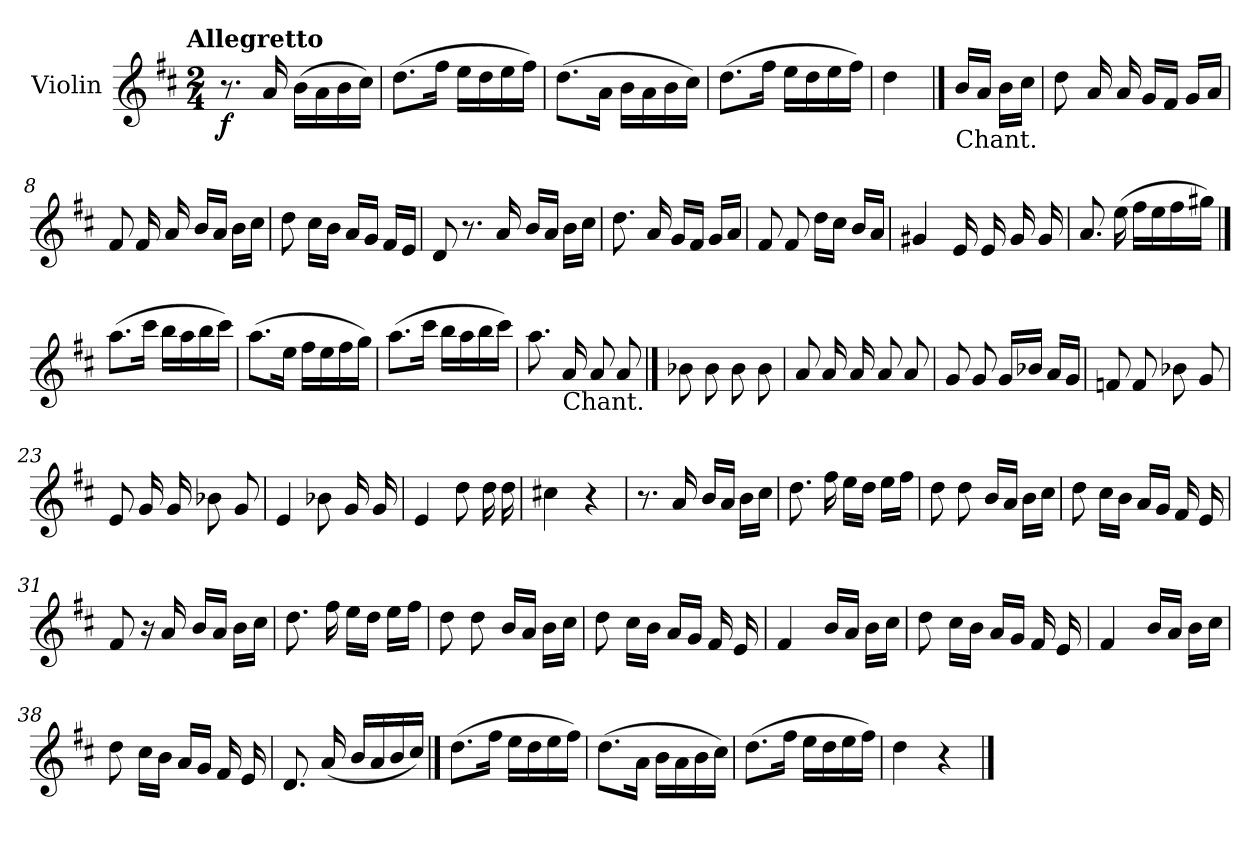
**kern	**dynam
*part1	*part1
*staff1	*staff1
*I"Violin	*
*I'Vln.	*
*clefG2	*
*k[f#c#]	*
!!LO:TX:omd:t=Allegretto
*M2/4	*
*MM116	*
=1	=1
!	!LO:DY:b
8.r	f
16a/	.
(>16b\LL	.
16a\	.
16b\	.
16cc#\JJ)	.
=2	=2
(>8.dd\L	.
16ff#\Jk	.
16ee\LL	.
16dd\	.
16ee\	.
16ff#\JJ)	.
=3	=3
(>8.dd\L	.
16a\Jk	.
16b\LL	.
16a\	.
16b\	.
16cc#\JJ)	.
=4	=4
(>8.dd\L	.
16ff#\Jk	.
16ee\LL	.
16dd\	.
16ee\	.
16ff#\JJ)	.
=5	=5
4dd\	.
==6	==6
!LO:TX:b:t=Chant.	!
16b/LL	.
16a/JJ	.
16b\LL	.
16cc#\JJ	.
!!LO:LB:g=z
=7	=7
8dd\	.
16a/	.
16a/	.
16g/LL	.
16f#/JJ	.
16g/LL	.
16a/JJ	.
=8	=8
8f#/	.
16f#/	.
16a/	.
16b/LL	.
16a/JJ	.
16b\LL	.
16cc#\JJ	.
=9	=9
8dd\	.
16cc#\LL	.
16b\JJ	.
16a/LL	.
16g/JJ	.
16f#/LL	.
16e/JJ	.
=10	=10
8d/	.
8.r	.
16a/	.
16b/LL	.
16a/JJ	.
16b\LL	.
16cc#\JJ	.
=11	=11
8.dd\	.
16a/	.
16g/LL	.
16f#/JJ	.
16g/LL	.
16a/JJ	.
!!LO:LB:g=z
=12	=12
8f#/	.
8f#/	.
16dd\LL	.
16cc#\JJ	.
16b/LL	.
16a/JJ	.
=13	=13
4g#X/	.
16e/	.
16e/	.
16g#/	.
16g#/	.
=14	=14
8.a/	.
(>16ee\	.
16ff#\LL	.
16ee\	.
16ff#\	.
16gg#X\JJ)	.
==15	==15
(>8.aa\L	.
16ccc#\Jk	.
16bb\LL	.
16aa\	.
16bb\	.
16ccc#\JJ)	.
=16	=16
(>8.aa\L	.
16ee\Jk	.
16ff#\LL	.
16ee\	.
16ff#\	.
16gg\JJ)	.
!!LO:LB:g=z
=17	=17
(>8.aa\L	.
16ccc#\Jk	.
16bb\LL	.
16aa\	.
16bb\	.
16ccc#\JJ)	.
=18	=18
8.aa\	.
!LO:TX:b:t=Chant.	!
16a/	.
8a/	.
8a/	.
==19	==19
8b-X\	.
8b-\	.
8b-\	.
8b-\	.
=20	=20
8a/	.
16a/	.
16a/	.
8a/	.
8a/	.
=21	=21
8g/	.
8g/	.
16g/LL	.
16b-X/JJ	.
16a/LL	.
16g/JJ	.
=22	=22
8fn/	.
8f/	.
8b-X\	.
8g/	.
!!LO:LB:g=z
=23	=23
8e/	.
16g/	.
16g/	.
8b-X\	.
8g/	.
=24	=24
4e/	.
8b-X\	.
16g/	.
16g/	.
=25	=25
4e/	.
8dd\	.
16dd\	.
16dd\	.
=26	=26
4cc#X\	.
4r	.
=27	=27
8.r	.
16a/	.
16b/LL	.
16a/JJ	.
16b\LL	.
16cc#\JJ	.
=28	=28
8.dd\	.
16ff#\	.
16ee\LL	.
16dd\JJ	.
16ee\LL	.
16ff#\JJ	.
!!LO:LB:g=z
=29	=29
8dd\	.
8dd\	.
16b/LL	.
16a/JJ	.
16b\LL	.
16cc#\JJ	.
=30	=30
8dd\	.
16cc#\LL	.
16b\JJ	.
16a/LL	.
16g/JJ	.
16f#/	.
16e/	.
=31	=31
8f#/	.
16r	.
16a/	.
16b/LL	.
16a/JJ	.
16b\LL	.
16cc#\JJ	.
=32	=32
8.dd\	.
16ff#\	.
16ee\LL	.
16dd\JJ	.
16ee\LL	.
16ff#\JJ	.
=33	=33
8dd\	.
8dd\	.
16b/LL	.
16a/JJ	.
16b\LL	.
16cc#\JJ	.
=34	=34
8dd\	.
16cc#\LL	.
16b\JJ	.
16a/LL	.
16g/JJ	.
16f#/	.
16e/	.
!!LO:LB:g=z
=35	=35
4f#/	.
16b/LL	.
16a/JJ	.
16b\LL	.
16cc#\JJ	.
=36	=36
8dd\	.
16cc#\LL	.
16b\JJ	.
16a/LL	.
16g/JJ	.
16f#/	.
16e/	.
=37	=37
4f#/	.
16b/LL	.
16a/JJ	.
16b\LL	.
16cc#\JJ	.
=38	=38
8dd\	.
16cc#\LL	.
16b\JJ	.
16a/LL	.
16g/JJ	.
16f#/	.
16e/	.
=39	=39
8.d/	.
(<16a/	.
16b/LL	.
16a/	.
16b/	.
16cc#/JJ)	.
==40	==40
(>8.dd\L	.
16ff#\Jk	.
16ee\LL	.
16dd\	.
16ee\	.
16ff#\JJ)	.
!!LO:LB:g=z
=41	=41
(>8.dd\L	.
16a\Jk	.
16b\LL	.
16a\	.
16b\	.
16cc#\JJ)	.
=42	=42
(>8.dd\L	.
16ff#\Jk	.
16ee\LL	.
16dd\	.
16ee\	.
16ff#\JJ)	.
=43	=43
4dd\	.
4r	.
==	==
*-	*-
